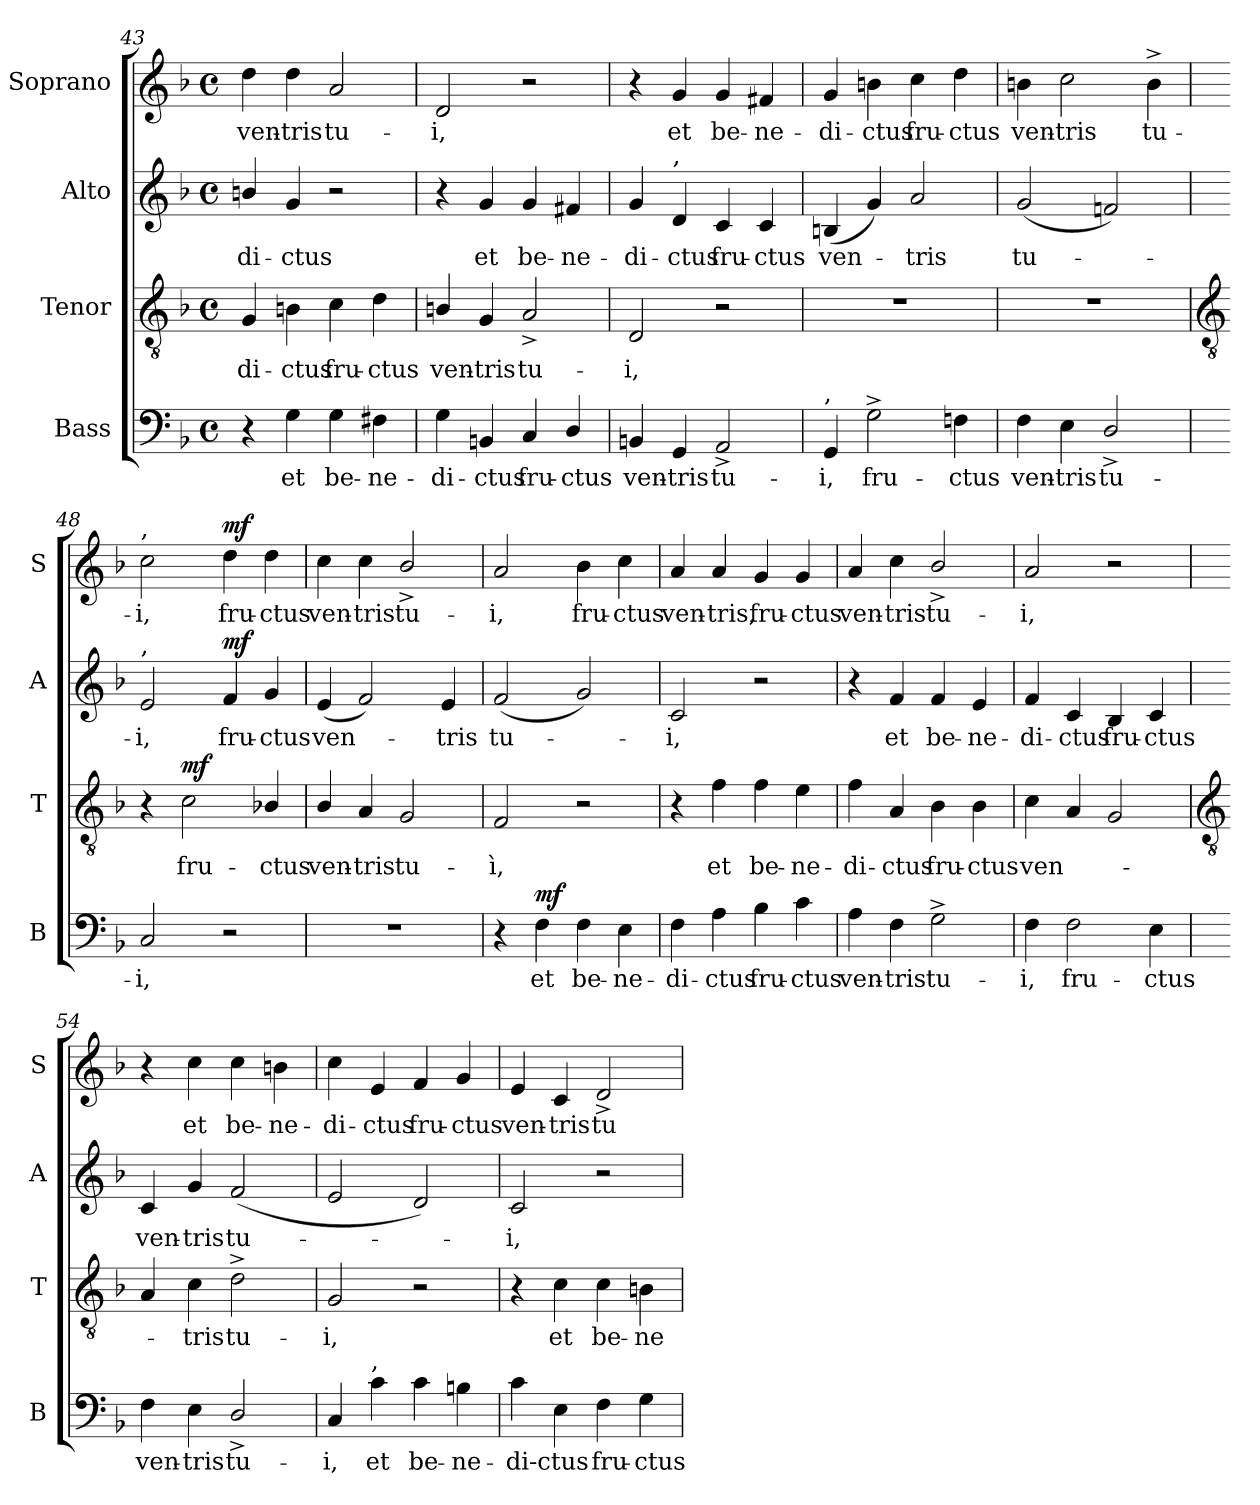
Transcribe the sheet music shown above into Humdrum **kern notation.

**kern	**text	**dynam	**kern	**text	**dynam	**kern	**text	**dynam	**kern	**text	**dynam
*part4	*part4	*part4	*part3	*part3	*part3	*part2	*part2	*part2	*part1	*part1	*part1
*staff4	*staff4	*staff4	*staff3	*staff3	*staff3	*staff2	*staff2	*staff2	*staff1	*staff1	*staff1
*I"Bass	*	*	*I"Tenor	*	*	*I"Alto	*	*	*I"Soprano	*	*
*I'B	*	*	*I'T	*	*	*I'A	*	*	*I'S	*	*
*clefF4	*	*	*clefGv2	*	*	*clefG2	*	*	*clefG2	*	*
*k[b-]	*	*	*k[b-]	*	*	*k[b-]	*	*	*k[b-]	*	*
*F:	*	*	*F:	*	*	*F:	*	*	*F:	*	*
*M4/4	*	*	*M4/4	*	*	*M4/4	*	*	*M4/4	*	*
*met(c)	*	*	*met(c)	*	*	*met(c)	*	*	*met(c)	*	*
=43	=43	=43	=43	=43	=43	=43	=43	=43	=43	=43	=43
!	!	!	!	!LO:LY:b	!	!	!LO:LY:b	!	!	!LO:LY:b	!
4r	.	.	4G	-di-	.	4bn/	-di-	.	4dd	ven-	.
!	!LO:LY:b	!	!	!LO:LY:b	!	!	!LO:LY:b	!	!	!LO:LY:b	!
4G	et	.	4Bn	-ctus	.	4g	-ctus	.	4dd	-tris	.
!	!LO:LY:b	!	!	!LO:LY:b	!	!	!	!	!	!LO:LY:b	!
4G	be-	.	4c	fru-	.	2r	.	.	2a	tu-	.
!	!LO:LY:b	!	!	!LO:LY:b	!	!	!	!	!	!	!
4F#X	-ne-	.	4d	-ctus	.	.	.	.	.	.	.
=44	=44	=44	=44	=44	=44	=44	=44	=44	=44	=44	=44
!	!LO:LY:b	!	!	!LO:LY:b	!	!	!	!	!	!LO:LY:b	!
4G	-di-	.	4Bn/	ven-	.	4r	.	.	2d	-i,	.
!	!LO:LY:b	!	!	!LO:LY:b	!	!	!LO:LY:b	!	!	!	!
4BBn	-ctus	.	4G	-tris	.	4g	et	.	.	.	.
!	!LO:LY:b	!	!	!LO:LY:b	!	!	!LO:LY:b	!	!	!	!
4C	fru-	.	2A^	tu-	.	4g	be-	.	2r	.	.
!	!LO:LY:b	!	!	!	!	!	!LO:LY:b	!	!	!	!
4D/	-ctus	.	.	.	.	4f#X	-ne-	.	.	.	.
=45	=45	=45	=45	=45	=45	=45	=45	=45	=45	=45	=45
!	!LO:LY:b	!	!	!LO:LY:b	!	!	!LO:LY:b	!	!	!	!
4BBn	ven-	.	2D	-i,	.	4g	-di-	.	4r	.	.
!	!	!	!	!	!	!LO:TX:a:t=,	!	!	!	!	!
!	!LO:LY:b	!	!	!	!	!	!LO:LY:b	!	!	!LO:LY:b	!
4GG	-tris	.	.	.	.	4d	-ctus	.	4g	et	.
!	!LO:LY:b	!	!	!	!	!	!LO:LY:b	!	!	!LO:LY:b	!
2AA^	tu-	.	2r	.	.	4c	fru-	.	4g	be-	.
!	!	!	!	!	!	!	!LO:LY:b	!	!	!LO:LY:b	!
.	.	.	.	.	.	4c	-ctus	.	4f#X	-ne-	.
=46	=46	=46	=46	=46	=46	=46	=46	=46	=46	=46	=46
!LO:TX:a:t=,	!	!	!	!	!	!	!	!	!	!	!
!	!LO:LY:b	!	!	!	!	!	!LO:LY:b	!	!	!LO:LY:b	!
4GG	-i,	.	1r	.	.	(4Bn	ven-	.	4g	-di-	.
!	!LO:LY:b	!	!	!	!	!	!	!	!	!LO:LY:b	!
2G^	fru-	.	.	.	.	4g)	.	.	4bn	-ctus	.
!	!	!	!	!	!	!	!LO:LY:b	!	!	!LO:LY:b	!
.	.	.	.	.	.	2a	tris	.	4cc	fru-	.
!	!LO:LY:b	!	!	!	!	!	!	!	!	!LO:LY:b	!
4Fn	-ctus	.	.	.	.	.	.	.	4dd	-ctus	.
=47	=47	=47	=47	=47	=47	=47	=47	=47	=47	=47	=47
!	!LO:LY:b	!	!	!	!	!	!LO:LY:b	!	!	!LO:LY:b	!
4F	ven-	.	1r	.	.	(<2g	tu-	.	4bn	ven-	.
!	!LO:LY:b	!	!	!	!	!	!	!	!	!LO:LY:b	!
4E	-tris	.	.	.	.	.	.	.	2cc	-tris	.
!	!LO:LY:b	!	!	!	!	!	!	!	!	!	!
2D^/	tu-	.	.	.	.	2fn)	.	.	.	.	.
!	!	!	!	!	!	!	!	!	!	!LO:LY:b	!
.	.	.	.	.	.	.	.	.	4b^	tu-	.
!!LO:LB:g=z
=48	=48	=48	=48	=48	=48	=48	=48	=48	=48	=48	=48
*	*	*	*clefGv2	*	*	*	*	*	*	*	*
!	!	!	!	!	!	!	!	!	!LO:TX:a:t=,	!	!
!	!	!	!	!	!	!LO:TX:a:t=,	!	!	!	!	!
!	!LO:LY:b	!	!	!	!	!	!LO:LY:b	!	!	!LO:LY:b	!
2C	-i,	.	4r	.	.	2e	i,	.	2cc	-i,	.
!	!	!	!	!LO:LY:b	!LO:DY:b	!	!	!	!	!	!
.	.	.	2c	fru-	mf	.	.	.	.	.	.
!	!	!	!	!	!	!	!LO:LY:b	!LO:DY:b	!	!LO:LY:b	!LO:DY:b
2r	.	.	.	.	.	4f	fru-	mf	4dd	fru-	mf
!	!	!	!	!LO:LY:b	!	!	!LO:LY:b	!	!	!LO:LY:b	!
.	.	.	4B-X/	-ctus	.	4g	-ctus	.	4dd	-ctus	.
=49	=49	=49	=49	=49	=49	=49	=49	=49	=49	=49	=49
!	!	!	!	!LO:LY:b	!	!	!LO:LY:b	!	!	!LO:LY:b	!
1r	.	.	4B-/	ven-	.	(<4e	ven-	.	4cc	ven-	.
!	!	!	!	!LO:LY:b	!	!	!	!	!	!LO:LY:b	!
.	.	.	4A	-tris	.	2f)	.	.	4cc	-tris	.
!	!	!	!	!LO:LY:b	!	!	!	!	!	!LO:LY:b	!
.	.	.	2G	tu-	.	.	.	.	2b-^/	tu-	.
!	!	!	!	!	!	!	!LO:LY:b	!	!	!	!
.	.	.	.	.	.	4e	tris	.	.	.	.
=50	=50	=50	=50	=50	=50	=50	=50	=50	=50	=50	=50
!	!	!	!	!LO:LY:b	!	!	!LO:LY:b	!	!	!LO:LY:b	!
4r	.	.	2F	-ì,	.	(<2f	tu-	.	2a	-i,	.
!	!LO:LY:b	!LO:DY:b	!	!	!	!	!	!	!	!	!
4F	et	mf	.	.	.	.	.	.	.	.	.
!	!LO:LY:b	!	!	!	!	!	!	!	!	!LO:LY:b	!
4F	be-	.	2r	.	.	2g)	.	.	4b-	fru-	.
!	!LO:LY:b	!	!	!	!	!	!	!	!	!LO:LY:b	!
4E	-ne-	.	.	.	.	.	.	.	4cc	-ctus	.
=51	=51	=51	=51	=51	=51	=51	=51	=51	=51	=51	=51
!	!LO:LY:b	!	!	!	!	!	!LO:LY:b	!	!	!LO:LY:b	!
4F	-di-	.	4r	.	.	2c	i,	.	4a	ven-	.
!	!LO:LY:b	!	!	!LO:LY:b	!	!	!	!	!	!LO:LY:b	!
4A	-ctus	.	4f	et	.	.	.	.	4a	-tris,	.
!	!LO:LY:b	!	!	!LO:LY:b	!	!	!	!	!	!LO:LY:b	!
4B-	fru-	.	4f	be-	.	2r	.	.	4g	fru-	.
!	!LO:LY:b	!	!	!LO:LY:b	!	!	!	!	!	!LO:LY:b	!
4c	-ctus	.	4e	-ne-	.	.	.	.	4g	-ctus	.
=52	=52	=52	=52	=52	=52	=52	=52	=52	=52	=52	=52
!	!LO:LY:b	!	!	!LO:LY:b	!	!	!	!	!	!LO:LY:b	!
4A	ven-	.	4f	-di-	.	4r	.	.	4a	ven-	.
!	!LO:LY:b	!	!	!LO:LY:b	!	!	!LO:LY:b	!	!	!LO:LY:b	!
4F	-tris	.	4A	-ctus	.	4f	et	.	4cc	-tris	.
!	!LO:LY:b	!	!	!LO:LY:b	!	!	!LO:LY:b	!	!	!LO:LY:b	!
2G^	tu-	.	4B-	fru-	.	4f	be-	.	2b-^/	tu-	.
!	!	!	!	!LO:LY:b	!	!	!LO:LY:b	!	!	!	!
.	.	.	4B-	-ctus	.	4e	-ne-	.	.	.	.
=53	=53	=53	=53	=53	=53	=53	=53	=53	=53	=53	=53
!	!LO:LY:b	!	!	!LO:LY:b	!	!	!LO:LY:b	!	!	!LO:LY:b	!
4F	-i,	.	4c	ven-	.	4f	-di-	.	2a	-i,	.
!	!LO:LY:b	!	!	!	!	!	!LO:LY:b	!	!	!	!
2F	fru-	.	4A	.	.	4c	-ctus	.	.	.	.
!	!	!	!	!	!	!	!LO:LY:b	!	!	!	!
.	.	.	2G	.	.	4B-	fru-	.	2r	.	.
!	!LO:LY:b	!	!	!	!	!	!LO:LY:b	!	!	!	!
4E	-ctus	.	.	.	.	4c	-ctus	.	.	.	.
!!LO:LB:g=z
=54	=54	=54	=54	=54	=54	=54	=54	=54	=54	=54	=54
*	*	*	*clefGv2	*	*	*	*	*	*	*	*
!	!LO:LY:b	!	!	!	!	!	!LO:LY:b	!	!	!	!
4F	ven-	.	4A	.	.	4c	ven-	.	4r	.	.
!	!LO:LY:b	!	!	!LO:LY:b	!	!	!LO:LY:b	!	!	!LO:LY:b	!
4E	-tris	.	4c	tris	.	4g	-tris	.	4cc	et	.
!	!LO:LY:b	!	!	!LO:LY:b	!	!	!LO:LY:b	!	!	!LO:LY:b	!
2D^/	tu-	.	2d^	tu-	.	(<2f	tu-	.	4cc	be-	.
!	!	!	!	!	!	!	!	!	!	!LO:LY:b	!
.	.	.	.	.	.	.	.	.	4bn	-ne-	.
=55	=55	=55	=55	=55	=55	=55	=55	=55	=55	=55	=55
!	!LO:LY:b	!	!	!LO:LY:b	!	!	!	!	!	!LO:LY:b	!
4C	-i,	.	2G	-i,	.	2e	.	.	4cc	-di-	.
!LO:TX:a:t=,	!	!	!	!	!	!	!	!	!	!	!
!	!LO:LY:b	!	!	!	!	!	!	!	!	!LO:LY:b	!
4c	et	.	.	.	.	.	.	.	4e	-ctus	.
!	!LO:LY:b	!	!	!	!	!	!	!	!	!LO:LY:b	!
4c	be-	.	2r	.	.	2d)	.	.	4f	fru-	.
!	!LO:LY:b	!	!	!	!	!	!	!	!	!LO:LY:b	!
4Bn	-ne-	.	.	.	.	.	.	.	4g	-ctus	.
=56	=56	=56	=56	=56	=56	=56	=56	=56	=56	=56	=56
!	!LO:LY:b	!	!	!	!	!	!LO:LY:b	!	!	!LO:LY:b	!
4c	-di-ctus	.	4r	.	.	2c	i,	.	4e	ven-	.
!	!	!	!	!LO:LY:b	!	!	!	!	!	!LO:LY:b	!
4E	.	.	4c	et	.	.	.	.	4c	-tris	.
!	!LO:LY:b	!	!	!LO:LY:b	!	!	!	!	!	!LO:LY:b	!
4F	fru-	.	4c	be-	.	2r	.	.	2d^	tu-	.
!	!LO:LY:b	!	!	!LO:LY:b	!	!	!	!	!	!	!
4G	-ctus	.	4Bn	-ne-	.	.	.	.	.	.	.
=	=	=	=	=	=	=	=	=	=	=	=
*-	*-	*-	*-	*-	*-	*-	*-	*-	*-	*-	*-
